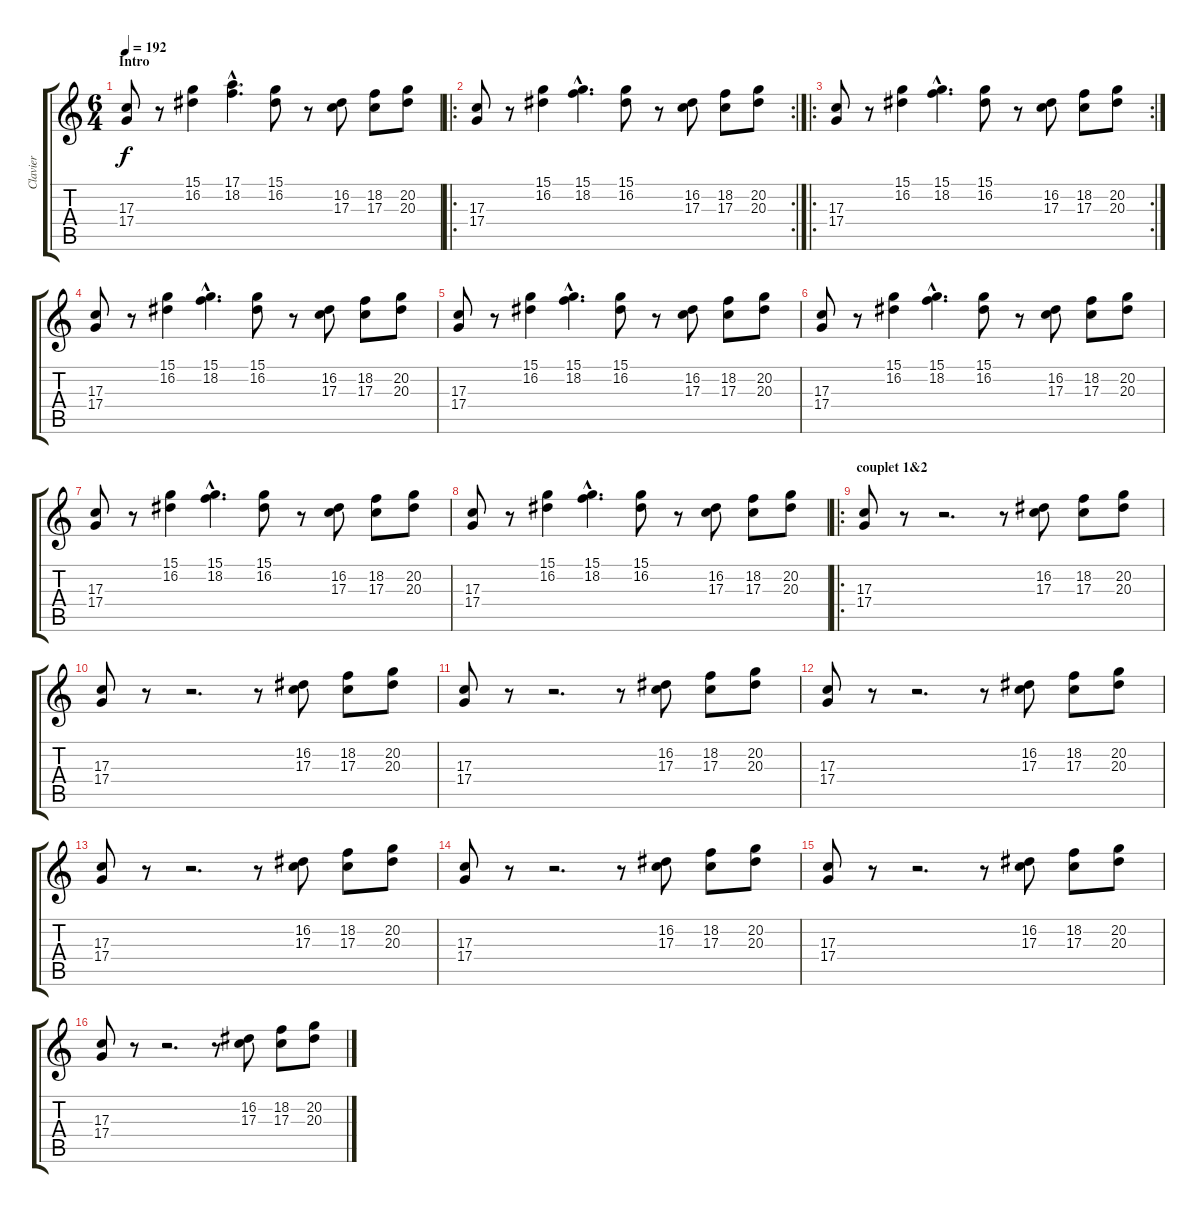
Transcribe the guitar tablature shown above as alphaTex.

\track ("Clavier" "Clavier") {instrument percussiveorgan}
\staff {score tabs}
\tuning (E4 B3 G3 D3 A2 E2) {hide}
\ts (6 4)
\section ("" "Intro")
\tempo 192
\clef g2
\ks c
(17.3 17.4).8{dy f instrument percussiveorgan} r.8 (15.1 16.2).4 (17.1{hac} 18.2{hac}).4{d} (15.1 16.2).8 r.8 (16.2 17.3).8 (18.2 17.3).8 (20.2 20.3).8 |
\ro
\rc 2
(17.3 17.4).8 r.8 (15.1 16.2).4 (15.1{hac} 18.2{hac}).4{d} (15.1 16.2).8 r.8 (16.2 17.3).8 (18.2 17.3).8 (20.2 20.3).8 |
\ro
\rc 2
(17.3 17.4).8 r.8 (15.1 16.2).4 (15.1{hac} 18.2{hac}).4{d} (15.1 16.2).8 r.8 (16.2 17.3).8 (18.2 17.3).8 (20.2 20.3).8 |
(17.3 17.4).8 r.8 (15.1 16.2).4 (15.1{hac} 18.2{hac}).4{d} (15.1 16.2).8 r.8 (16.2 17.3).8 (18.2 17.3).8 (20.2 20.3).8 |
(17.3 17.4).8 r.8 (15.1 16.2).4 (15.1{hac} 18.2{hac}).4{d} (15.1 16.2).8 r.8 (16.2 17.3).8 (18.2 17.3).8 (20.2 20.3).8 |
(17.3 17.4).8 r.8 (15.1 16.2).4 (15.1{hac} 18.2{hac}).4{d} (15.1 16.2).8 r.8 (16.2 17.3).8 (18.2 17.3).8 (20.2 20.3).8 |
(17.3 17.4).8 r.8 (15.1 16.2).4 (15.1{hac} 18.2{hac}).4{d} (15.1 16.2).8 r.8 (16.2 17.3).8 (18.2 17.3).8 (20.2 20.3).8 |
(17.3 17.4).8 r.8 (15.1 16.2).4 (15.1{hac} 18.2{hac}).4{d} (15.1 16.2).8 r.8 (16.2 17.3).8 (18.2 17.3).8 (20.2 20.3).8 |
\ro
\section ("" "couplet 1&2")
(17.3 17.4).8 r.8 r.2{d} r.8 (16.2 17.3).8 (18.2 17.3).8 (20.2 20.3).8 |
(17.3 17.4).8 r.8 r.2{d} r.8 (16.2 17.3).8 (18.2 17.3).8 (20.2 20.3).8 |
(17.3 17.4).8 r.8 r.2{d} r.8 (16.2 17.3).8 (18.2 17.3).8 (20.2 20.3).8 |
(17.3 17.4).8 r.8 r.2{d} r.8 (16.2 17.3).8 (18.2 17.3).8 (20.2 20.3).8 |
(17.3 17.4).8 r.8 r.2{d} r.8 (16.2 17.3).8 (18.2 17.3).8 (20.2 20.3).8 |
(17.3 17.4).8 r.8 r.2{d} r.8 (16.2 17.3).8 (18.2 17.3).8 (20.2 20.3).8 |
(17.3 17.4).8 r.8 r.2{d} r.8 (16.2 17.3).8 (18.2 17.3).8 (20.2 20.3).8 |
(17.3 17.4).8 r.8 r.2{d} r.8 (16.2 17.3).8 (18.2 17.3).8 (20.2 20.3).8
